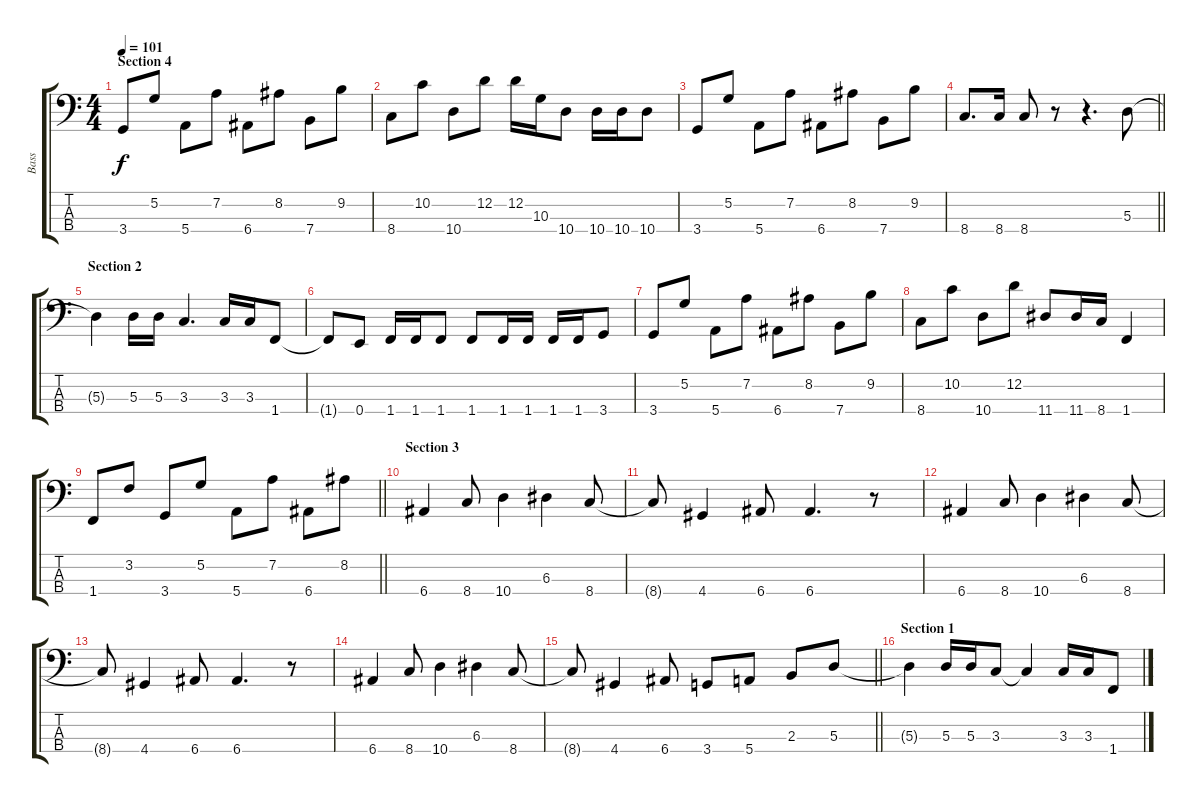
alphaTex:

\track ("Bass" "Bass") {instrument electricbassfinger}
\staff {score tabs}
\tuning (G2 D2 A1 E1) {hide}
\ts (4 4)
\section ("" "Section 4")
\tempo 101
\clef f4
\ks c
3.4.8{dy f} 5.2.8 5.4.8 7.2.8 6.4.8 8.2.8 7.4.8 9.2.8 |
8.4.8 10.2.8 10.4.8 12.2.8 12.2.16 10.3.16 10.4.8 10.4.16 10.4.16 10.4.8 |
3.4.8 5.2.8 5.4.8 7.2.8 6.4.8 8.2.8 7.4.8 9.2.8 |
\barLineRight lightlight
8.4.8{d} 8.4.16 8.4.8 r.8 r.4{d} 5.3.8 |
\section ("" "Section 2")
5.3{t}.4 5.3.16 5.3.16 3.3.4{d} 3.3.16 3.3.16 1.4.8 |
1.4{t}.8 0.4.8 1.4.16 1.4.16 1.4.8 1.4.8 1.4.16 1.4.16 1.4.16 1.4.16 3.4.8 |
3.4.8 5.2.8 5.4.8 7.2.8 6.4.8 8.2.8 7.4.8 9.2.8 |
8.4.8 10.2.8 10.4.8 12.2.8 11.4.8 11.4.16 8.4.16 1.4.4 |
\barLineRight lightlight
1.4.8 3.2.8 3.4.8 5.2.8 5.4.8 7.2.8 6.4.8 8.2.8 |
\section ("" "Section 3")
6.4.4 8.4.8 10.4.4 6.3.4 8.4.8 |
8.4{t}.8 4.4.4 6.4.8 6.4.4{d} r.8 |
6.4.4 8.4.8 10.4.4 6.3.4 8.4.8 |
8.4{t}.8 4.4.4 6.4.8 6.4.4{d} r.8 |
6.4.4 8.4.8 10.4.4 6.3.4 8.4.8 |
\barLineRight lightlight
8.4{t}.8 4.4.4 6.4.8 3.4.8 5.4.8 2.3.8 5.3.8 |
\section ("" "Section 1")
5.3{t}.4 5.3.16 5.3.16 3.3.8 3.3{t}.4 3.3.16 3.3.16 1.4.8
